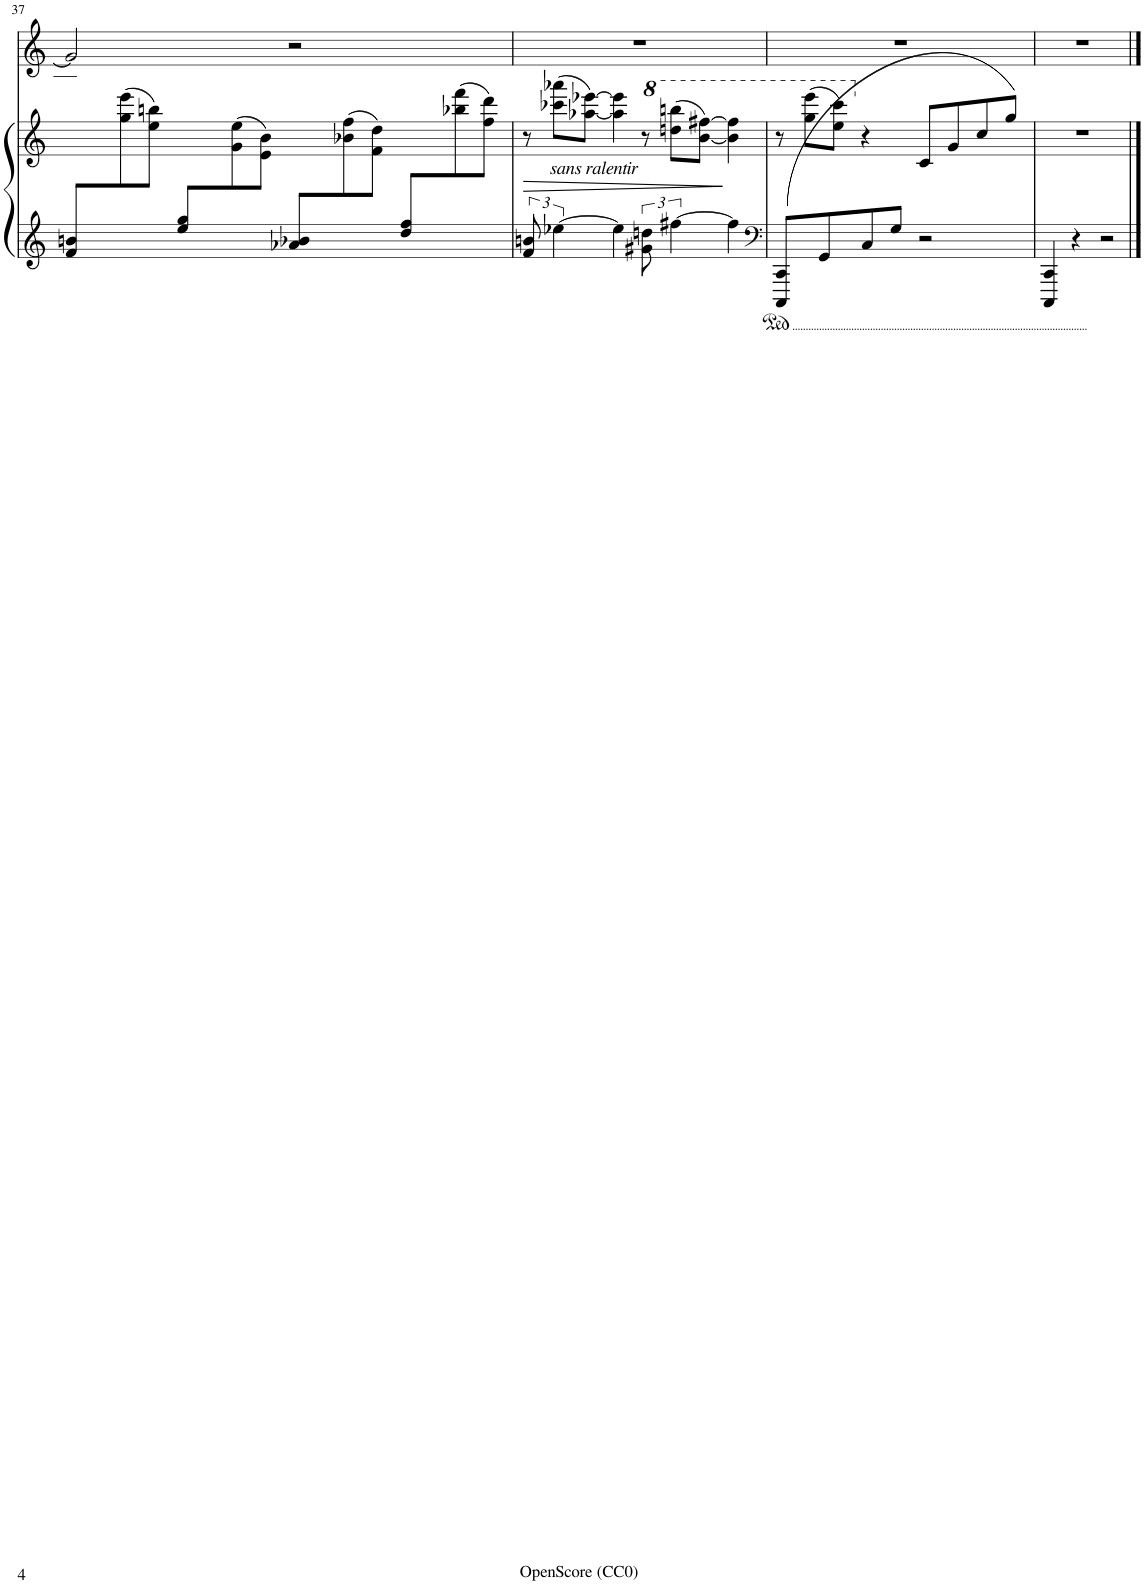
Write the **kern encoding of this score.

**kern	**kern	**dynam	**kern
*part2	*part2	*part2	*part1
*staff3	*staff2	*staff2/3	*staff1
*I"Piano	*	*	*I"Chant Voice
*I'Pno	*	*	*
!!LO:PB:g=z
*clefG2	*clefG2	*	*clefG2
*k[]	*k[]	*	*k[]
*M2/2	*M2/2	*	*M2/2
*met(c|)	*met(c|)	*	*met(c|)
*Xbrackettup	*	*	*
=37	=37	=37	=37
*^	*	*	*
12f/'~ 12bn/'~L	1ryy	12ryy	.	2g/]
6ryy	.	(12gg\ 12eee\	.	.
.	.	12ee\' 12bbn\'J)	.	.
12ee/'~ 12gg/'~L	.	12ryy	.	.
6ryy	.	(12g\ 12ee\	.	.
.	.	12e\' 12b\'J)	.	.
12a-X/'~ 12b-X/'~L	.	12ryy	.	2r
6ryy	.	(12b-X\ 12ff\	.	.
.	.	12f\' 12dd\'J)	.	.
12dd/'~ 12ff/'~L	.	12ryy	.	.
6ryy	.	(12bb-X\ 12fff\	.	.
.	.	12ff\' 12ddd\'J)	.	.
*v	*v	*	*	*
=38	=38	=38	=38
*brackettup	*Xbrackettup	*	*
!	!	!LO:HP:b	!
12f/ 12bn/	12r	>	1r
!	!LO:TX:b:i:t=sans ralentir	!	!
[6ee-X\	(12ccc-X\ 12aaa-X\L	.	.
.	[12aa-X\ [12eee-X\J)	.	.
4ee-\]	4aa-\] 4eee-\]	.	.
12g#X\ 12ddn\	12r	.	.
*	*8va	*	*
[6ff#X\	(12dddn\ 12bbbn\L	.	.
.	[12bb\ [12fff#X\J)	.	.
4ff#\]	4bb\] 4fff#\]	.	.
.	.	]	.
=39	=39	=39	=39
*clefF4	*	*	*
*	*^	*	*
(>8CCC/ 8CC/L	12r	2ryy	.	1r
.	(12ggg\ 12eeee\L	.	.	.
8GG/	.	.	.	.
.	12eee\ 12cccc\J)	.	.	.
*	*X8va	*	*	*
8C/	4r	.	.	.
8G/J	.	.	.	.
2ryy	2r	8c/L	.	.
.	.	8g/	.	.
.	.	8cc/	.	.
.	.	8gg/J)	.	.
*	*v	*v	*	*
=40	=40	=40	=40
4CCC/ 4CC/	1r	.	1r
4r	.	.	.
2r	.	.	.
==	==	==	==
*-	*-	*-	*-
